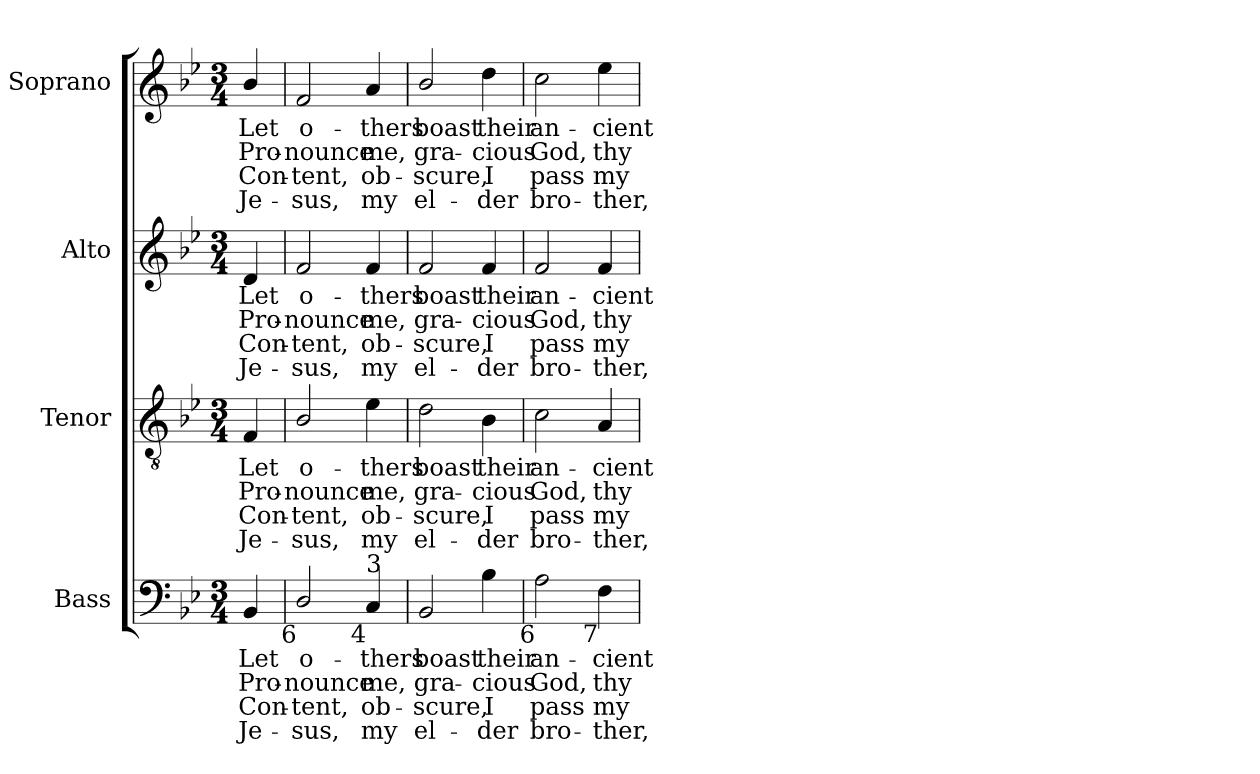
**kern	**text	**text	**text	**text	**kern	**text	**text	**text	**text	**kern	**text	**text	**text	**text	**kern	**text	**text	**text	**text
*part4	*part4	*part4	*part4	*part4	*part3	*part3	*part3	*part3	*part3	*part2	*part2	*part2	*part2	*part2	*part1	*part1	*part1	*part1	*part1
*staff4	*staff4	*staff4	*staff4	*staff4	*staff3	*staff3	*staff3	*staff3	*staff3	*staff2	*staff2	*staff2	*staff2	*staff2	*staff1	*staff1	*staff1	*staff1	*staff1
*I"Bass	*	*	*	*	*I"Tenor	*	*	*	*	*I"Alto	*	*	*	*	*I"Soprano	*	*	*	*
*I'B.	*	*	*	*	*I'T.	*	*	*	*	*I'A.	*	*	*	*	*I'S.	*	*	*	*
!!LO:PB:g=z
*clefF4	*	*	*	*	*clefGv2	*	*	*	*	*clefG2	*	*	*	*	*clefG2	*	*	*	*
*	*	*	*	*	*ITrd7c12	*	*	*	*	*	*	*	*	*	*	*	*	*	*
*k[b-e-]	*	*	*	*	*k[b-e-]	*	*	*	*	*k[b-e-]	*	*	*	*	*k[b-e-]	*	*	*	*
*B-:	*	*	*	*	*B-:	*	*	*	*	*B-:	*	*	*	*	*B-:	*	*	*	*
*M3/4	*	*	*	*	*M3/4	*	*	*	*	*M3/4	*	*	*	*	*M3/4	*	*	*	*
=	=	=	=	=	=	=	=	=	=	=	=	=	=	=	=	=	=	=	=
!	!LO:LY:b:color=#000000	!LO:LY:b:color=#000000	!LO:LY:b:color=#000000	!LO:LY:b:color=#000000	!	!	!	!	!	!	!	!	!	!	!	!	!	!	!
!	!	!	!	!	!	!LO:LY:b:color=#000000	!LO:LY:b:color=#000000	!LO:LY:b:color=#000000	!LO:LY:b:color=#000000	!	!	!	!	!	!	!	!	!	!
!	!	!	!	!	!	!	!	!	!	!	!LO:LY:b:color=#000000	!LO:LY:b:color=#000000	!LO:LY:b:color=#000000	!LO:LY:b:color=#000000	!	!	!	!	!
!	!	!	!	!	!	!	!	!	!	!	!	!	!	!	!	!LO:LY:b:color=#000000	!LO:LY:b:color=#000000	!LO:LY:b:color=#000000	!LO:LY:b:color=#000000
4BB-i/	Let	Pro-	Con-	-Je-	4FFi/	Let	Pro-	Con-	-Je-	4di/	Let	Pro-	Con-	-Je-	4b-i/	Let	Pro-	Con-	-Je-
=1	=1	=1	=1	=1	=1	=1	=1	=1	=1	=1	=1	=1	=1	=1	=1	=1	=1	=1	=1
!	!LO:LY:b:color=#000000	!LO:LY:b:color=#000000	!LO:LY:b:color=#000000	!LO:LY:b:color=#000000	!	!	!	!	!	!	!	!	!	!	!	!	!	!	!
!	!	!	!	!	!	!LO:LY:b:color=#000000	!LO:LY:b:color=#000000	!LO:LY:b:color=#000000	!LO:LY:b:color=#000000	!	!	!	!	!	!	!	!	!	!
!	!	!	!	!	!	!	!	!	!	!	!LO:LY:b:color=#000000	!LO:LY:b:color=#000000	!LO:LY:b:color=#000000	!LO:LY:b:color=#000000	!	!	!	!	!
!LO:TX:b:rj:t=6	!	!	!	!	!	!	!	!	!	!	!	!	!	!	!	!	!	!	!
!	!	!	!	!	!	!	!	!	!	!	!	!	!	!	!	!LO:LY:b:color=#000000	!LO:LY:b:color=#000000	!LO:LY:b:color=#000000	!LO:LY:b:color=#000000
2Di/	o-	-nounce	-tent,	sus,	2BB-i/	o-	-nounce	-tent,	sus,	2fi/	o-	-nounce	-tent,	sus,	2fi/	o-	-nounce	-tent,	sus,
!	!LO:LY:b:color=#000000	!LO:LY:b:color=#000000	!LO:LY:b:color=#000000	!LO:LY:b:color=#000000	!	!	!	!	!	!	!	!	!	!	!	!	!	!	!
!	!	!	!	!	!	!LO:LY:b:color=#000000	!LO:LY:b:color=#000000	!LO:LY:b:color=#000000	!LO:LY:b:color=#000000	!	!	!	!	!	!	!	!	!	!
!	!	!	!	!	!	!	!	!	!	!	!LO:LY:b:color=#000000	!LO:LY:b:color=#000000	!LO:LY:b:color=#000000	!LO:LY:b:color=#000000	!	!	!	!	!
!LO:TX:b:rj:t=4	!	!	!	!	!	!	!	!	!	!	!	!	!	!	!	!	!	!	!
!LO:TX:t=3	!	!	!	!	!	!	!	!	!	!	!	!	!	!	!	!	!	!	!
!	!	!	!	!	!	!	!	!	!	!	!	!	!	!	!	!LO:LY:b:color=#000000	!LO:LY:b:color=#000000	!LO:LY:b:color=#000000	!LO:LY:b:color=#000000
4Ci/	-thers	me,	ob-	-my	4E-i\	-thers	me,	ob-	-my	4fi/	-thers	me,	ob-	-my	4ai/	-thers	me,	ob-	-my
=2	=2	=2	=2	=2	=2	=2	=2	=2	=2	=2	=2	=2	=2	=2	=2	=2	=2	=2	=2
!	!LO:LY:b:color=#000000	!LO:LY:b:color=#000000	!LO:LY:b:color=#000000	!LO:LY:b:color=#000000	!	!	!	!	!	!	!	!	!	!	!	!	!	!	!
!	!	!	!	!	!	!LO:LY:b:color=#000000	!LO:LY:b:color=#000000	!LO:LY:b:color=#000000	!LO:LY:b:color=#000000	!	!	!	!	!	!	!	!	!	!
!	!	!	!	!	!	!	!	!	!	!	!LO:LY:b:color=#000000	!LO:LY:b:color=#000000	!LO:LY:b:color=#000000	!LO:LY:b:color=#000000	!	!	!	!	!
!	!	!	!	!	!	!	!	!	!	!	!	!	!	!	!	!LO:LY:b:color=#000000	!LO:LY:b:color=#000000	!LO:LY:b:color=#000000	!LO:LY:b:color=#000000
2BB-i/	boast	gra-	scure,	el-	2Di\	boast	gra-	scure,	el-	2fi/	boast	gra-	scure,	el-	2b-i/	boast	gra-	scure,	el-
!	!LO:LY:b:color=#000000	!LO:LY:b:color=#000000	!LO:LY:b:color=#000000	!LO:LY:b:color=#000000	!	!	!	!	!	!	!	!	!	!	!	!	!	!	!
!	!	!	!	!	!	!LO:LY:b:color=#000000	!LO:LY:b:color=#000000	!LO:LY:b:color=#000000	!LO:LY:b:color=#000000	!	!	!	!	!	!	!	!	!	!
!	!	!	!	!	!	!	!	!	!	!	!LO:LY:b:color=#000000	!LO:LY:b:color=#000000	!LO:LY:b:color=#000000	!LO:LY:b:color=#000000	!	!	!	!	!
!	!	!	!	!	!	!	!	!	!	!	!	!	!	!	!	!LO:LY:b:color=#000000	!LO:LY:b:color=#000000	!LO:LY:b:color=#000000	!LO:LY:b:color=#000000
4B-i\	their	-cious	-I	der	4BB-i\	their	-cious	-I	der	4fi/	their	-cious	-I	der	4ddi\	their	-cious	-I	der
=3	=3	=3	=3	=3	=3	=3	=3	=3	=3	=3	=3	=3	=3	=3	=3	=3	=3	=3	=3
!	!LO:LY:b:color=#000000	!LO:LY:b:color=#000000	!LO:LY:b:color=#000000	!LO:LY:b:color=#000000	!	!	!	!	!	!	!	!	!	!	!	!	!	!	!
!	!	!	!	!	!	!LO:LY:b:color=#000000	!LO:LY:b:color=#000000	!LO:LY:b:color=#000000	!LO:LY:b:color=#000000	!	!	!	!	!	!	!	!	!	!
!	!	!	!	!	!	!	!	!	!	!	!LO:LY:b:color=#000000	!LO:LY:b:color=#000000	!LO:LY:b:color=#000000	!LO:LY:b:color=#000000	!	!	!	!	!
!LO:TX:b:rj:t=6	!	!	!	!	!	!	!	!	!	!	!	!	!	!	!	!	!	!	!
!	!	!	!	!	!	!	!	!	!	!	!	!	!	!	!	!LO:LY:b:color=#000000	!LO:LY:b:color=#000000	!LO:LY:b:color=#000000	!LO:LY:b:color=#000000
2Ai\	an-	God,	pass	bro-	2Ci\	an-	God,	pass	bro-	2fi/	an-	God,	pass	bro-	2cci\	an-	God,	pass	bro-
!	!LO:LY:b:color=#000000	!LO:LY:b:color=#000000	!LO:LY:b:color=#000000	!LO:LY:b:color=#000000	!	!	!	!	!	!	!	!	!	!	!	!	!	!	!
!	!	!	!	!	!	!LO:LY:b:color=#000000	!LO:LY:b:color=#000000	!LO:LY:b:color=#000000	!LO:LY:b:color=#000000	!	!	!	!	!	!	!	!	!	!
!	!	!	!	!	!	!	!	!	!	!	!LO:LY:b:color=#000000	!LO:LY:b:color=#000000	!LO:LY:b:color=#000000	!LO:LY:b:color=#000000	!	!	!	!	!
!LO:TX:b:rj:t=7	!	!	!	!	!	!	!	!	!	!	!	!	!	!	!	!	!	!	!
!	!	!	!	!	!	!	!	!	!	!	!	!	!	!	!	!LO:LY:b:color=#000000	!LO:LY:b:color=#000000	!LO:LY:b:color=#000000	!LO:LY:b:color=#000000
4Fi\	-cient	thy	-my	ther,	4AAi/	-cient	thy	-my	ther,	4fi/	-cient	thy	-my	ther,	4ee-i\	-cient	thy	-my	ther,
=	=	=	=	=	=	=	=	=	=	=	=	=	=	=	=	=	=	=	=
*-	*-	*-	*-	*-	*-	*-	*-	*-	*-	*-	*-	*-	*-	*-	*-	*-	*-	*-	*-
